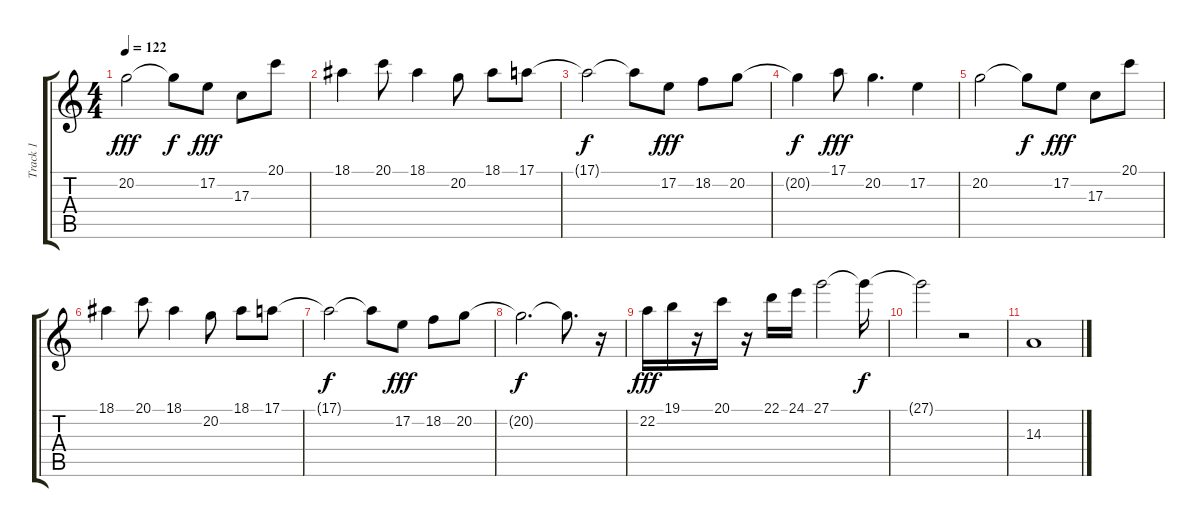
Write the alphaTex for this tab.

\track ("Track 1" "Track 1") {instrument synthbrass2}
\staff {score tabs}
\tuning (E4 B3 G3 D3 A2 E2) {hide}
\ts (4 4)
\tempo 122
\clef g2
\ks c
20.2.2{dy fff} 20.2{t}.8{dy f} 17.2.8{dy fff} 17.3.8 20.1.8 |
18.1.4 20.1.8 18.1.4 20.2.8 18.1.8 17.1.8 |
17.1{t}.2{dy f} 17.1{t}.8 17.2.8{dy fff} 18.2.8 20.2.8 |
20.2{t}.4{dy f} 17.1.8{dy fff} 20.2.4{d} 17.2.4 |
20.2.2 20.2{t}.8{dy f} 17.2.8{dy fff} 17.3.8 20.1.8 |
18.1.4 20.1.8 18.1.4 20.2.8 18.1.8 17.1.8 |
17.1{t}.2{dy f} 17.1{t}.8 17.2.8{dy fff} 18.2.8 20.2.8 |
20.2{t}.2{d dy f} 20.2{t}.8{d} r.16 |
22.2.16{dy fff instrument lead2sawtooth} 19.1.16 r.16 20.1.16 r.16 22.1.16 24.1.16 27.1.2 27.1{t}.16{dy f} |
27.1{t}.2 r.2 |
14.3.1
